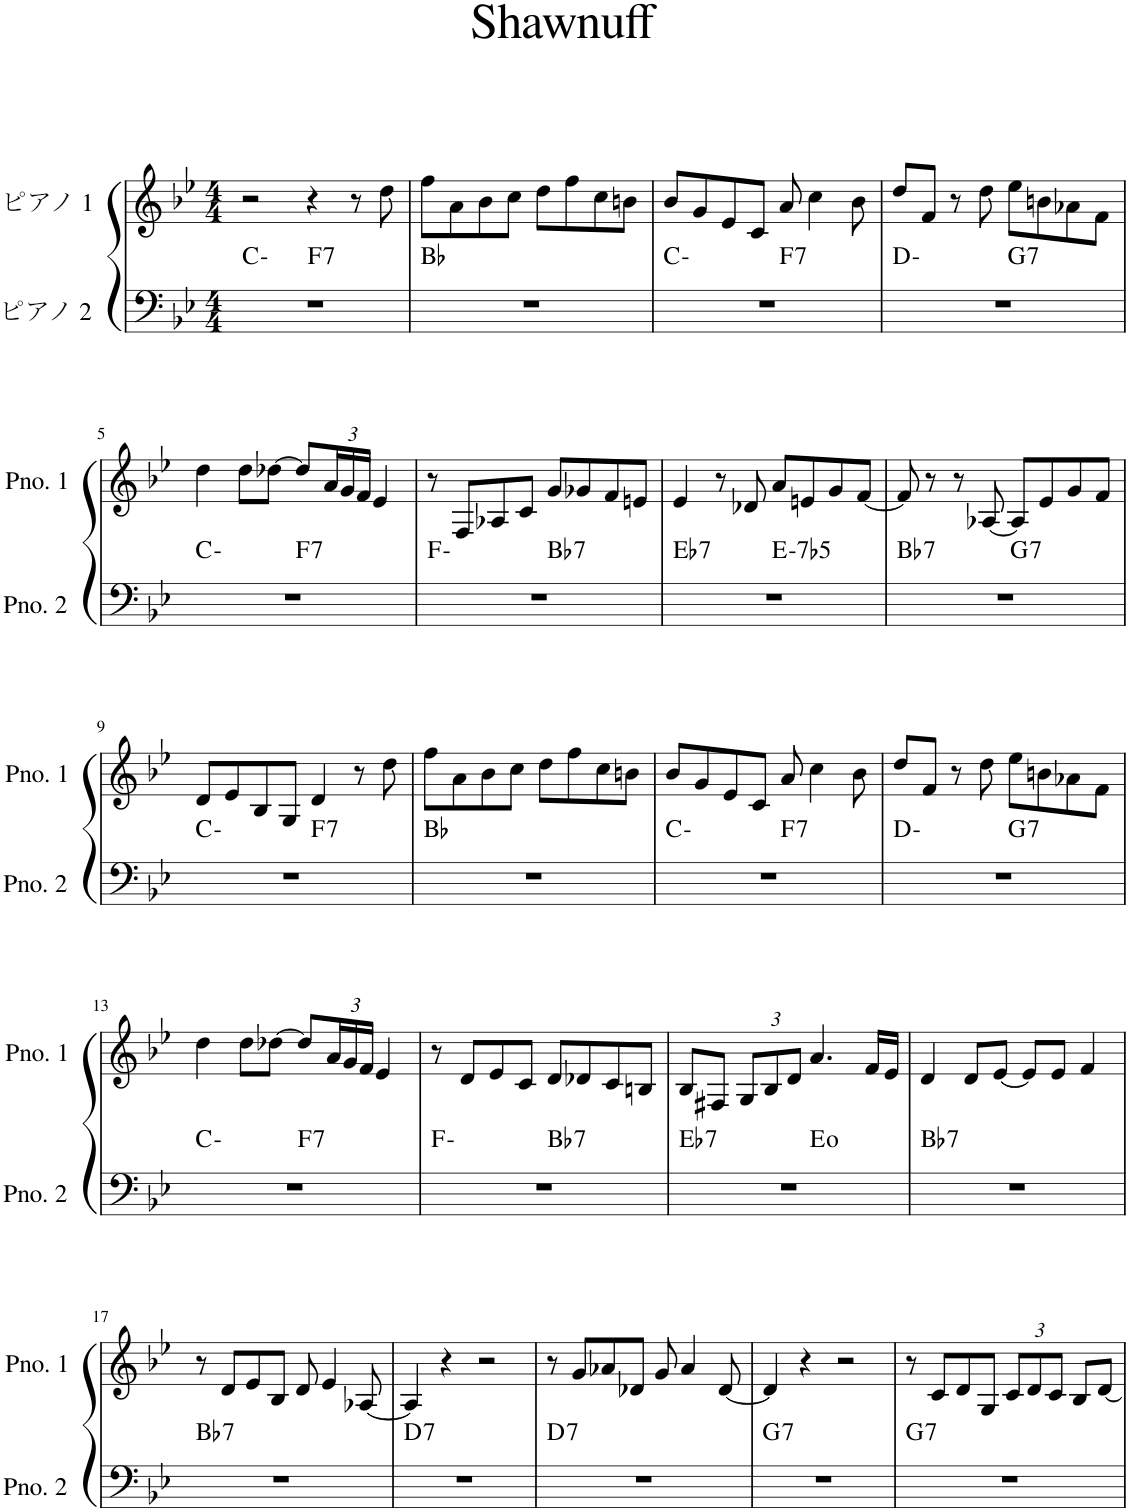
**kern	**harte	**kern
*part2	*part2	*part1
*staff2	*	*staff1
*I"ピアノ 2	*	*I"ピアノ 1
*clefF4	*	*clefG2
*k[b-e-]	*	*k[b-e-]
*M4/4	*	*M4/4
=1	=1	=1
*^	*	*
1r	2ryy	C:min	2r
!	!	!LO:H:kt=7	!
.	2ryy	F:7	4r
.	.	.	8r
.	.	.	8dd\
*v	*v	*	*
=2	=2	=2
1r	Bb:maj	8ff\L
.	.	8a\
.	.	8b-\
.	.	8cc\J
.	.	8dd\L
.	.	8ff\
.	.	8cc\
.	.	8bn\J
=3	=3	=3
*^	*	*
1r	2ryy	C:min	8b-/L
.	.	.	8g/
.	.	.	8e-/
.	.	.	8c/J
!	!	!LO:H:kt=7	!
.	2ryy	F:7	8a/
.	.	.	4cc\
.	.	.	8b-\
=4	=4	=4	=4
1r	2ryy	D:min	8dd/L
.	.	.	8f/J
.	.	.	8r
.	.	.	8dd\
!	!	!LO:H:kt=7	!
.	2ryy	G:7	8ee-\L
.	.	.	8bn\
.	.	.	8a-X\
.	.	.	8f\J
!!LO:LB:g=z
=5	=5	=5	=5
1r	2ryy	C:min	4dd\
.	.	.	8dd\L
.	.	.	[8dd-X\J
!	!	!LO:H:kt=7	!
.	2ryy	F:7	8dd-/L]
*	*	*	*Xbrackettup
.	.	.	24a/L
.	.	.	24g/
.	.	.	24f/JJ
.	.	.	4e-/
=6	=6	=6	=6
1r	2ryy	F:min	8r
.	.	.	8F/L
.	.	.	8A-X/
.	.	.	8c/J
!	!	!LO:H:kt=7	!
.	2ryy	Bb:7	8g/L
.	.	.	8g-X/
.	.	.	8f/
.	.	.	8en/J
=7	=7	=7	=7
!	!	!LO:H:kt=7	!
1r	2ryy	Eb:7	4e-/
.	.	.	8r
.	.	.	8d-X/
!	!	!LO:H:kt=-7b5	!
.	2ryy	E:hdim7	8a/L
.	.	.	8en/
.	.	.	8g/
.	.	.	[8f/J
=8	=8	=8	=8
!	!	!LO:H:kt=7	!
1r	2ryy	Bb:7	8f/]
.	.	.	8r
.	.	.	8r
.	.	.	[8A-X/
!	!	!LO:H:kt=7	!
.	2ryy	G:7	8A-/L]
.	.	.	8e-/
.	.	.	8g/
.	.	.	8f/J
!!LO:LB:g=z
=9	=9	=9	=9
1r	2ryy	C:min	8d/L
.	.	.	8e-/
.	.	.	8B-/
.	.	.	8G/J
!	!	!LO:H:kt=7	!
.	2ryy	F:7	4d/
.	.	.	8r
.	.	.	8dd\
*v	*v	*	*
=10	=10	=10
1r	Bb:maj	8ff\L
.	.	8a\
.	.	8b-\
.	.	8cc\J
.	.	8dd\L
.	.	8ff\
.	.	8cc\
.	.	8bn\J
=11	=11	=11
*^	*	*
1r	2ryy	C:min	8b-/L
.	.	.	8g/
.	.	.	8e-/
.	.	.	8c/J
!	!	!LO:H:kt=7	!
.	2ryy	F:7	8a/
.	.	.	4cc\
.	.	.	8b-\
=12	=12	=12	=12
1r	2ryy	D:min	8dd/L
.	.	.	8f/J
.	.	.	8r
.	.	.	8dd\
!	!	!LO:H:kt=7	!
.	2ryy	G:7	8ee-\L
.	.	.	8bn\
.	.	.	8a-X\
.	.	.	8f\J
!!LO:LB:g=z
=13	=13	=13	=13
1r	2ryy	C:min	4dd\
.	.	.	8dd\L
.	.	.	[8dd-X\J
!	!	!LO:H:kt=7	!
.	2ryy	F:7	8dd-/L]
.	.	.	24a/L
.	.	.	24g/
.	.	.	24f/JJ
.	.	.	4e-/
=14	=14	=14	=14
1r	2ryy	F:min	8r
.	.	.	8d/L
.	.	.	8e-/
.	.	.	8c/J
!	!	!LO:H:kt=7	!
.	2ryy	Bb:7	8d/L
.	.	.	8d-X/
.	.	.	8c/
.	.	.	8Bn/J
=15	=15	=15	=15
!	!	!LO:H:kt=7	!
1r	2ryy	Eb:7	8B-/L
.	.	.	8F#X/J
.	.	.	12G/L
.	.	.	12B-/
.	.	.	12d/J
.	2ryy	E:dim	4.a/
.	.	.	16f/LL
.	.	.	16e-/JJ
=16	=16	=16	=16
!	!	!LO:H:kt=7	!
*v	*v	*	*
1r	Bb:7	4d/
.	.	8d/L
.	.	[8e-/J
.	.	8e-/L]
.	.	8e-/J
.	.	4f/
!!LO:LB:g=z
=17	=17	=17
!	!LO:H:kt=7	!
1r	Bb:7	8r
.	.	8d/L
.	.	8e-/
.	.	8B-/J
.	.	8d/
.	.	4e-/
.	.	[8A-X/
=18	=18	=18
!	!LO:H:kt=7	!
1r	D:7	4A-/]
.	.	4r
.	.	2r
=19	=19	=19
!	!LO:H:kt=7	!
1r	D:7	8r
.	.	8g/L
.	.	8a-X/
.	.	8d-X/J
.	.	8g/
.	.	4a-/
.	.	[8d-/
=20	=20	=20
!	!LO:H:kt=7	!
1r	G:7	4d-/]
.	.	4r
.	.	2r
=21	=21	=21
!	!LO:H:kt=7	!
1r	G:7	8r
.	.	8c/L
.	.	8d/
.	.	8G/J
.	.	12c/L
.	.	12d/
.	.	12c/J
.	.	8B-/L
.	.	[8d/J
=	=	=
*-	*-	*-
